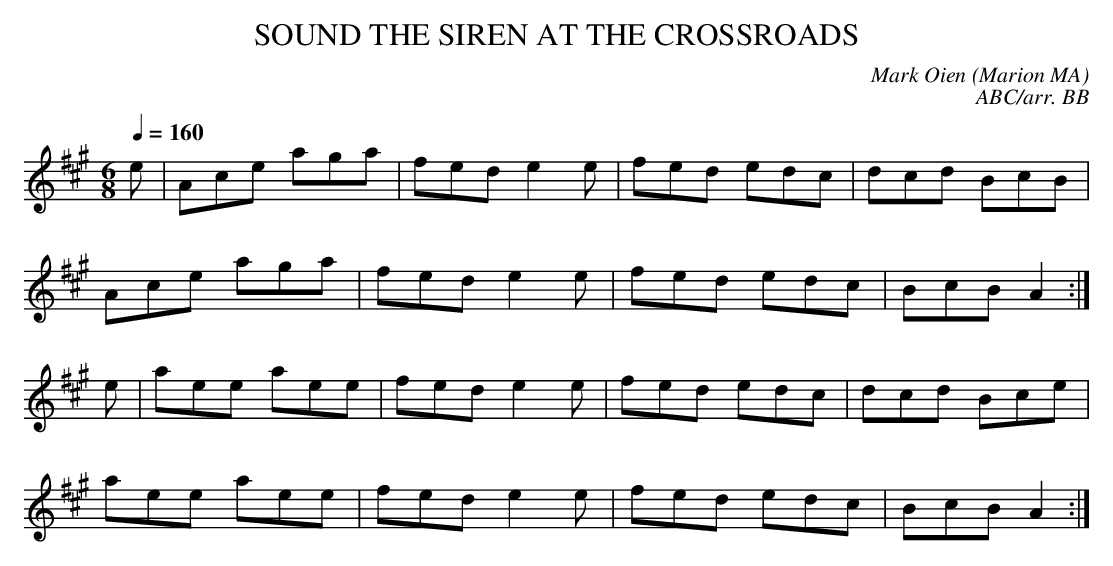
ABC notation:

X:1
T:SOUND THE SIREN AT THE CROSSROADS
C:Mark Oien (Marion MA)
C:ABC/arr. BB
M:6/8
L:1/8
Q:1/4=160
K:A
e|Ace aga|fed e2e|fed edc|dcd BcB|
Ace aga|fed e2e|fed edc|BcB A2:|
e|aee aee|fed e2e|fed edc|dcd Bce|
aee aee|fed e2e|fed edc|BcB A2:|
